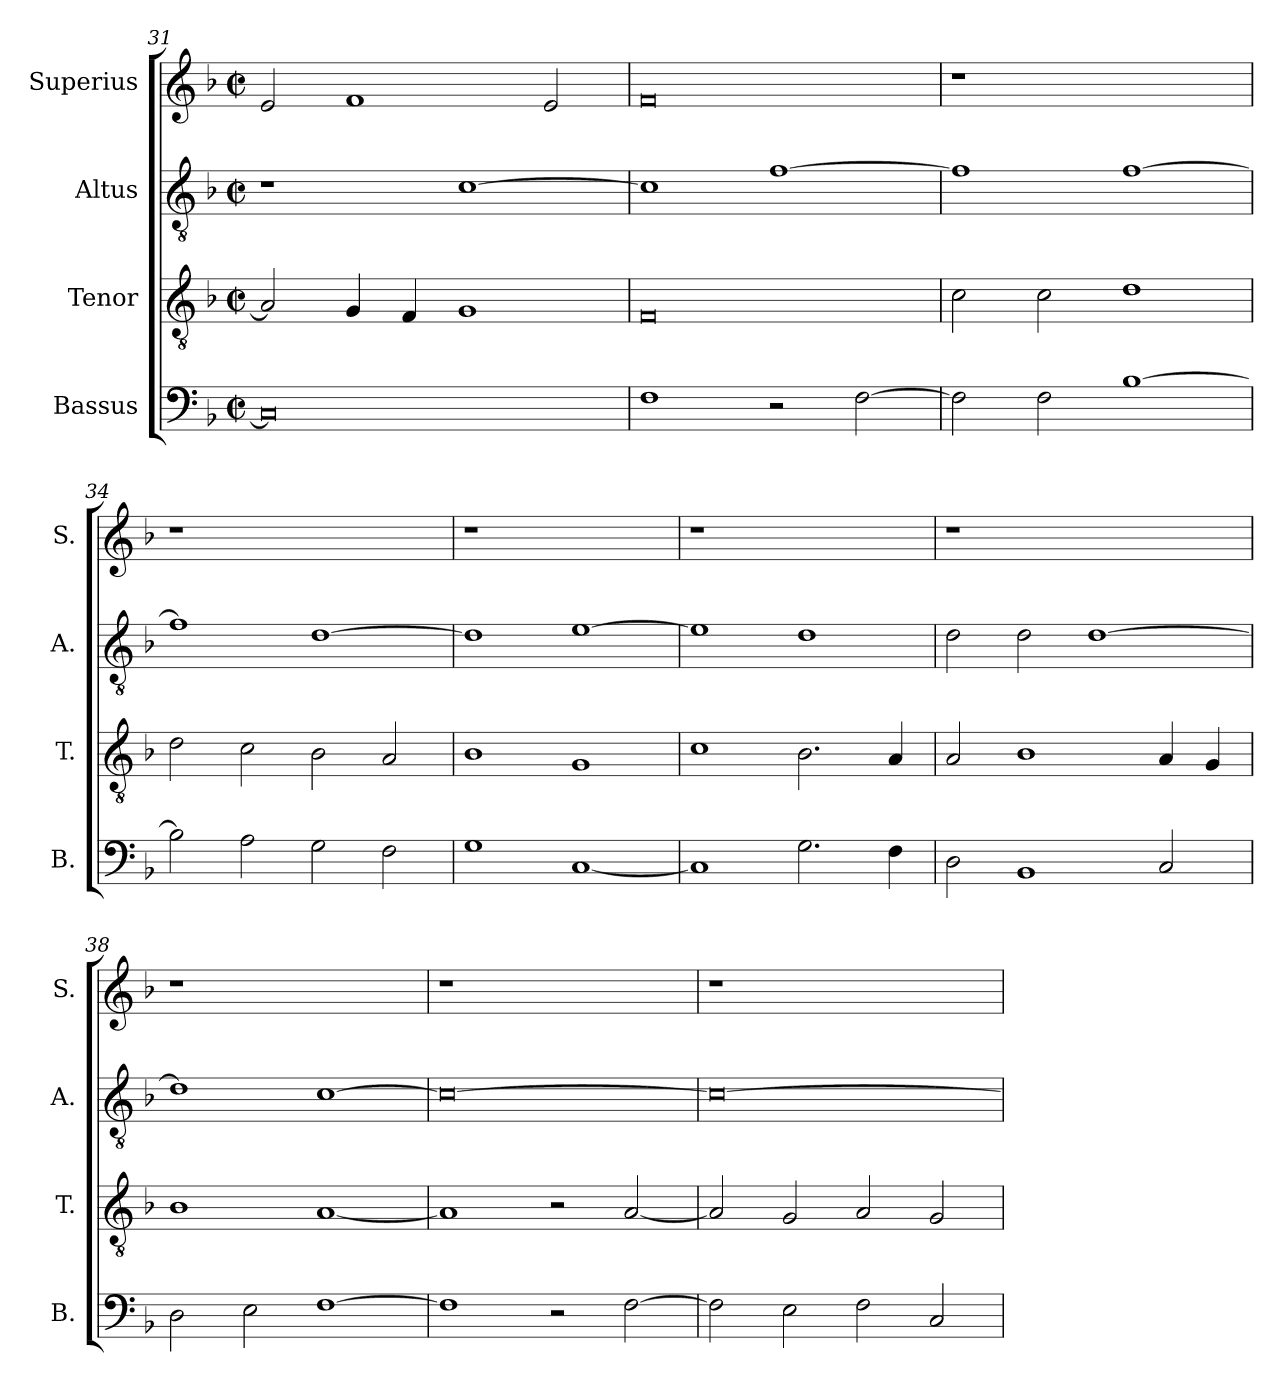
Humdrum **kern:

**kern	**kern	**kern	**kern
*part4	*part3	*part2	*part1
*staff4	*staff3	*staff2	*staff1
*I"Bassus	*I"Tenor	*I"Altus	*I"Superius
*I'B.	*I'T.	*I'A.	*I'S.
*clefF4	*clefGv2	*clefGv2	*clefG2
*	*ITrd7c12	*ITrd7c12	*
*k[b-]	*k[b-]	*k[b-]	*k[b-]
*F:	*F:	*F:	*F:
*M2/2	*M2/2	*M2/2	*M2/2
*met(c|)	*met(c|)	*met(c|)	*met(c|)
=31	=31	=31	=31
0Ci]	2AAi/]	1r	2ei/
.	4GGi/	.	1fi
.	4FFi/	.	.
.	1GGi	[>1Ci	.
.	.	.	2ei/
=32	=32	=32	=32
1Fi	0FFi	1Ci]	0fi
2r	.	[>1Fi	.
[>2Fi\	.	.	.
!!LO:PB:g=z
=33	=33	=33	=33
!	!	!	!LO:N:vis=1
2Fi\]	2Ci\	1Fi]	1r
2Fi\	2Ci\	.	.
[>1B-i	1Di	[>1Fi	1ryy
=34	=34	=34	=34
!	!	!	!LO:N:vis=1
2B-i\]	2Di\	1Fi]	1r
2Ai\	2Ci\	.	.
2Gi\	2BB-i\	[>1Di	1ryy
2Fi\	2AAi/	.	.
=35	=35	=35	=35
!	!	!	!LO:N:vis=1
1Gi	1BB-i	1Di]	1r
[<1Ci	1GGi	[>1Ei	1ryy
=36	=36	=36	=36
!	!	!	!LO:N:vis=1
1Ci]	1Ci	1Ei]	1r
2.Gi\	2.BB-i\	1Di	1ryy
4Fi\	4AAi/	.	.
=37	=37	=37	=37
!	!	!	!LO:N:vis=1
2Di\	2AAi/	2Di\	1r
1BB-i	1BB-i	2Di\	.
.	.	[>1Di	1ryy
2Ci/	4AAi/	.	.
.	4GGi/	.	.
=38	=38	=38	=38
!	!	!	!LO:N:vis=1
2Di\	1BB-i	1Di]	1r
2Ei\	.	.	.
[>1Fi	[<1AAi	[>1Ci	1ryy
!!LO:LB:g=z
=39	=39	=39	=39
!	!	!	!LO:N:vis=1
1Fi]	1AAi]	0Ci_>	1r
2r	2r	.	1ryy
[>2Fi\	[<2AAi/	.	.
=40	=40	=40	=40
!	!	!	!LO:N:vis=1
2Fi\]	2AAi/]	0Ci_>	1r
2Ei\	2GGi/	.	.
2Fi\	2AAi/	.	1ryy
2Ci/	2GGi/	.	.
=	=	=	=
*-	*-	*-	*-
